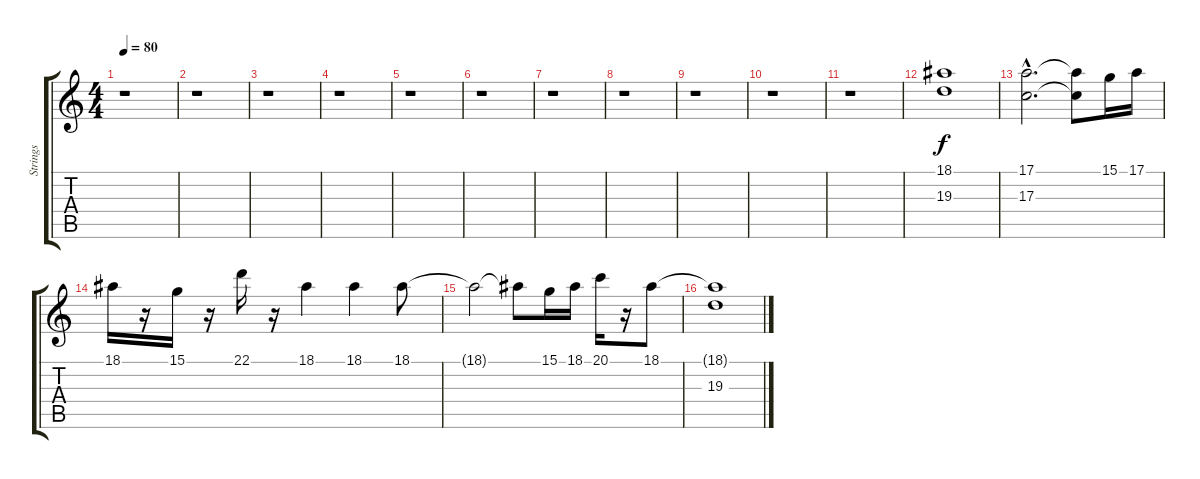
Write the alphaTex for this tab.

\track ("Strings" "Strings") {instrument stringensemble1}
\staff {score tabs}
\tuning (E4 B3 G3 D3 A2 E2) {hide}
\ts (4 4)
\tempo 80
\clef g2
\ks c
r.1{dy f} |
r.1 |
r.1 |
r.1 |
r.1 |
r.1 |
r.1 |
r.1 |
r.1 |
r.1 |
r.1 |
(18.1 19.3).1 |
(17.1{hac} 17.3{hac}).2{d} (17.1{t} 17.3{t}).8 15.1.16 17.1.16 |
18.1.16 r.16 15.1.16 r.16 22.1.16 r.16 18.1.4 18.1.4 18.1.8 |
18.1{t}.2 18.1{t}.8 15.1.16 18.1.16 20.1.16 r.16 18.1.8 |
(18.1{t} 19.3).1
